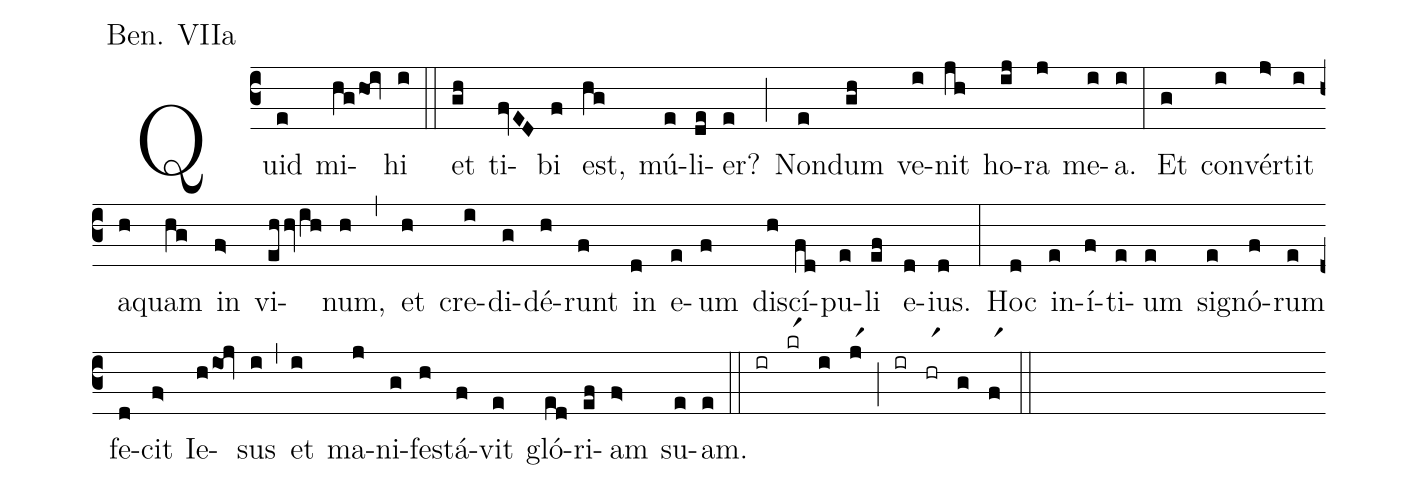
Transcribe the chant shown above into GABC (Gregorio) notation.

annotation: Ben. VIIa;
%%
(c3)Quid(e) mi(hghoi)hi(i) (::) et(gh) ti(fvED)bi(f) est,(hg) mú(e)li(de)er?(e) (;) Non(e)dum(gh) ve(i)nit(jh) ho(ij)ra(j) me(i)a.(i) (:) Et(g) con(i)vér(j>)tit(i) a(h)quam(hg) in(f>) vi(ehhvih)num,(h) (,)et(h) cre(i)di(g)dé(h)runt(f) in(d) e(e)um(f) di(h)scí(fd)pu(e)li(ef) e(d)ius.(d) (:) Hoc(d) in(e)í(f)ti(e)um(e) si(e)gnó(f)rum(e) fe(d)cit(f>) Ie(hioj)sus(i) (,) et(i) ma(j)ni(g)fe(h)stá(f)vit(e) gló(ed)ri(ef)am(f>) su(e)am.(e) (::) (ir)(krr1)(i)(jr1)(;)(ir)(hrr1)(g)(fr1)(::)
